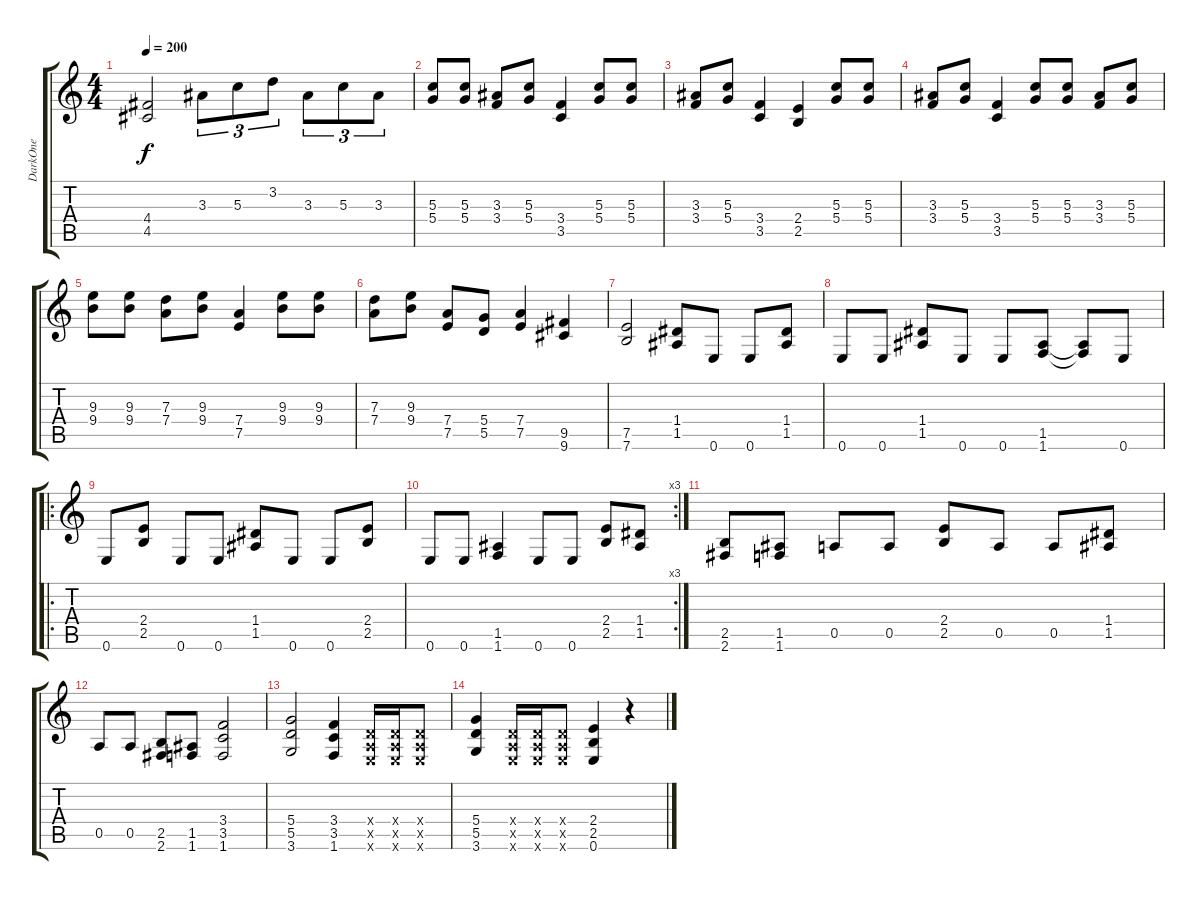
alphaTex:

\track ("DarkOne" "DarkOne") {instrument distortionguitar}
\staff {score tabs}
\tuning (E4 B3 G3 D3 A2 E2) {hide}
\ts (4 4)
\tempo 200
\clef g2
\ks c
(4.4 4.5).2{dy f} 3.3.8{tu (3 2)} 5.3.8{tu (3 2)} 3.2.8{tu (3 2)} 3.3.8{tu (3 2)} 5.3.8{tu (3 2)} 3.3.8{tu (3 2)} |
(5.3 5.4).8 (5.3 5.4).8 (3.3 3.4).8 (5.3 5.4).8 (3.4 3.5).4 (5.3 5.4).8 (5.3 5.4).8 |
(3.3 3.4).8 (5.3 5.4).8 (3.4 3.5).4 (2.4 2.5).4 (5.3 5.4).8 (5.3 5.4).8 |
(3.3 3.4).8 (5.3 5.4).8 (3.4 3.5).4 (5.3 5.4).8 (5.3 5.4).8 (3.3 3.4).8 (5.3 5.4).8 |
(9.3 9.4).8 (9.3 9.4).8 (7.3 7.4).8 (9.3 9.4).8 (7.4 7.5).4 (9.3 9.4).8 (9.3 9.4).8 |
(7.3 7.4).8 (9.3 9.4).8 (7.4 7.5).8 (5.4 5.5).8 (7.4 7.5).4 (9.5 9.6).4 |
(7.5 7.6).2 (1.4 1.5).8 0.6.8 0.6.8 (1.4 1.5).8 |
0.6.8 0.6.8 (1.4 1.5).8 0.6.8 0.6.8 (1.5 1.6).8 (1.5{t} 1.6{t}).8 0.6.8 |
\ro
0.6.8 (2.4 2.5).8 0.6.8 0.6.8 (1.4 1.5).8 0.6.8 0.6.8 (2.4 2.5).8 |
\rc 3
0.6.8 0.6.8 (1.5 1.6).4 0.6.8 0.6.8 (2.4 2.5).8 (1.4 1.5).8 |
(2.5 2.6).8 (1.5 1.6).8 0.5.8 0.5.8 (2.4 2.5).8 0.5.8 0.5.8 (1.4 1.5).8 |
0.5.8 0.5.8 (2.5 2.6).8 (1.5 1.6).8 (3.4 3.5 1.6).2 |
(5.4 5.5 3.6).2 (3.4 3.5 1.6).4 (0.4{x} 0.5{x} 0.6{x}).16 (0.4{x} 0.5{x} 0.6{x}).16 (0.4{x} 0.5{x} 0.6{x}).8 |
(5.4 5.5 3.6).4 (0.4{x} 0.5{x} 0.6{x}).16 (0.4{x} 0.5{x} 0.6{x}).16 (0.4{x} 0.5{x} 0.6{x}).8 (2.4 2.5 0.6).4 r.4
